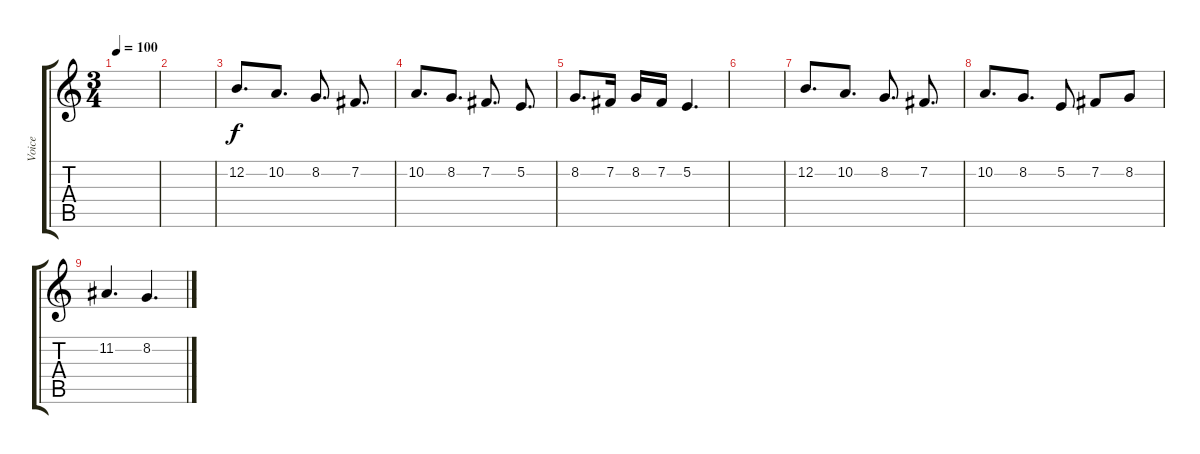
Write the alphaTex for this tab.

\track ("Voice" "Voice") {instrument trombone}
\staff {score tabs}
\tuning (E4 B3 G3 D3 A2 E2) {hide}
\ts (3 4)
\tempo 100
\clef g2
\ks c
|
|
12.2.8{d} 10.2.8{d} 8.2.8{d} 7.2.8{d} |
10.2.8{d} 8.2.8{d} 7.2.8{d} 5.2.8{d} |
8.2.8{d} 7.2.16 8.2.16 7.2.16 5.2.4{d} |
|
12.2.8{d} 10.2.8{d} 8.2.8{d} 7.2.8{d} |
10.2.8{d} 8.2.8{d} 5.2.8 7.2.8 8.2.8 |
11.2.4{d} 8.2.4{d}
